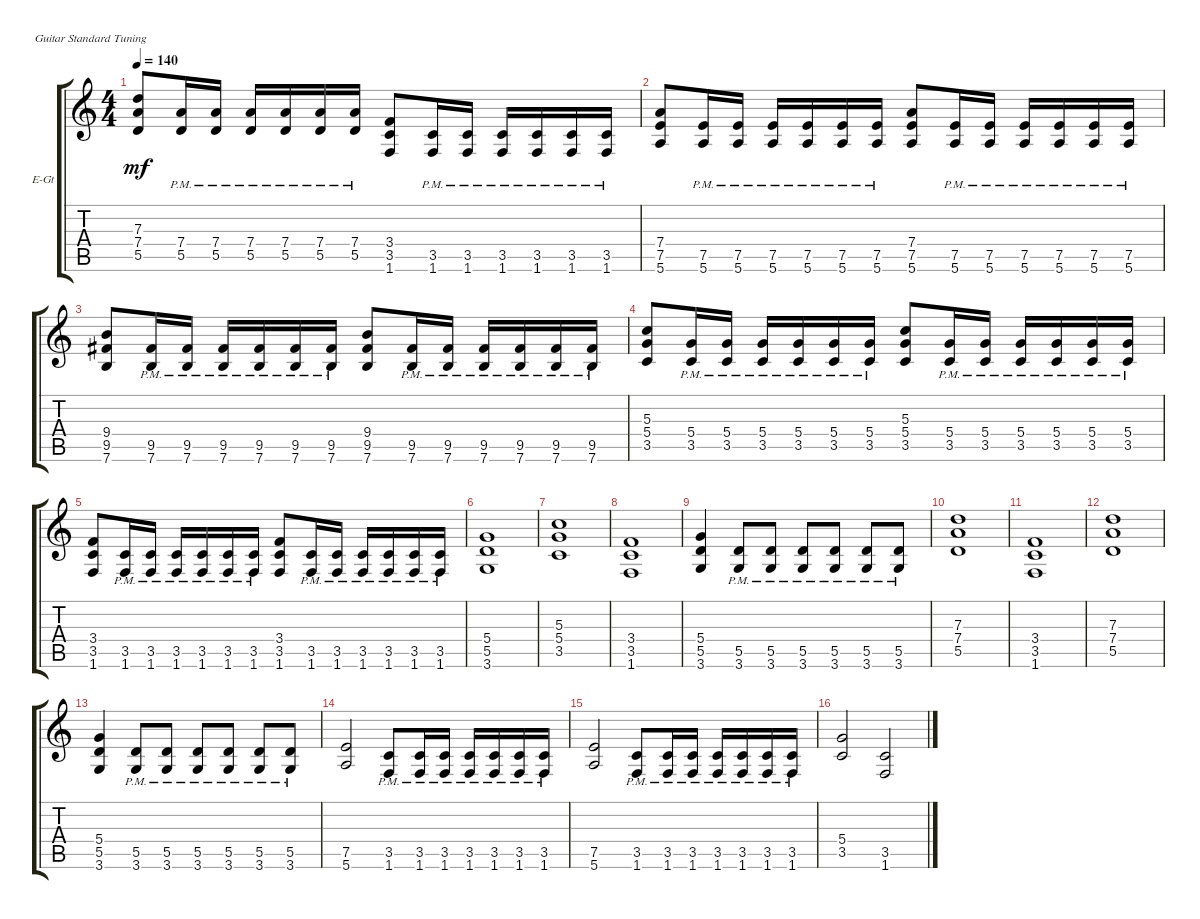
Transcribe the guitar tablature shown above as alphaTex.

\defaultSystemsLayout 4
\bracketExtendMode groupsimilarinstruments
\firstSystemTrackNameOrientation horizontal
\otherSystemsTrackNameOrientation horizontal
\track ("Jeff" "E-Gt") {instrument overdrivenguitar}
\staff {score tabs}
\tuning (E4 B3 G3 D3 A2 E2)
\ts (4 4)
\tempo 140
\clef g2
\scale
0.333333
\ks c
(5.5 7.4 7.3).8{dy mf} (5.5{pm} 7.4{pm}).16 (7.4{pm} 5.5{pm}).16 (5.5{pm} 7.4{pm}).16 (7.4{pm} 5.5{pm}).16 (5.5{pm} 7.4{pm}).16 (7.4{pm} 5.5{pm}).16 (1.6 3.5 3.4).8 (3.5{pm} 1.6{pm}).16 (1.6{pm} 3.5{pm}).16 (3.5{pm} 1.6{pm}).16 (1.6{pm} 3.5{pm}).16 (3.5{pm} 1.6{pm}).16 (1.6{pm} 3.5{pm}).16 |
\scale
0.333333 (5.6 7.5 7.4).8 (7.5{pm} 5.6{pm}).16 (5.6{pm} 7.5{pm}).16 (7.5{pm} 5.6{pm}).16 (5.6{pm} 7.5{pm}).16 (7.5{pm} 5.6{pm}).16 (5.6{pm} 7.5{pm}).16 (7.4 7.5 5.6).8 (5.6{pm} 7.5{pm}).16 (7.5{pm} 5.6{pm}).16 (5.6{pm} 7.5{pm}).16 (7.5{pm} 5.6{pm}).16 (5.6{pm} 7.5{pm}).16 (7.5{pm} 5.6{pm}).16 |
\scale
0.333333 (7.6 9.5 9.4).8 (7.6{pm} 9.5{pm}).16 (9.5{pm} 7.6{pm}).16 (7.6{pm} 9.5{pm}).16 (9.5{pm} 7.6{pm}).16 (7.6{pm} 9.5{pm}).16 (9.5{pm} 7.6{pm}).16 (9.5 7.6 9.4).8 (7.6{pm} 9.5{pm}).16 (9.5{pm} 7.6{pm}).16 (7.6{pm} 9.5{pm}).16 (9.5{pm} 7.6{pm}).16 (7.6{pm} 9.5{pm}).16 (9.5{pm} 7.6{pm}).16 |
\scale
0.333333 (3.5 5.4 5.3).8 (3.5{pm} 5.4{pm}).16 (5.4{pm} 3.5{pm}).16 (3.5{pm} 5.4{pm}).16 (5.4{pm} 3.5{pm}).16 (3.5{pm} 5.4{pm}).16 (5.4{pm} 3.5{pm}).16 (3.5 5.4 5.3).8 (5.4{pm} 3.5{pm}).16 (3.5{pm} 5.4{pm}).16 (5.4{pm} 3.5{pm}).16 (3.5{pm} 5.4{pm}).16 (5.4{pm} 3.5{pm}).16 (3.5{pm} 5.4{pm}).16 |
\scale
0.333333 (1.6 3.5 3.4).8 (3.5{pm} 1.6{pm}).16 (1.6{pm} 3.5{pm}).16 (3.5{pm} 1.6{pm}).16 (1.6{pm} 3.5{pm}).16 (3.5{pm} 1.6{pm}).16 (1.6{pm} 3.5{pm}).16 (1.6 3.5 3.4).8 (3.5{pm} 1.6{pm}).16 (1.6{pm} 3.5{pm}).16 (3.5{pm} 1.6{pm}).16 (1.6{pm} 3.5{pm}).16 (3.5{pm} 1.6{pm}).16 (1.6{pm} 3.5{pm}).16 |
\scale
0.333333 (3.6 5.5 5.4).1 |
\scale
0.333333 (3.5 5.4 5.3).1 |
\scale
0.333333 (1.6 3.5 3.4).1 |
\scale
0.333333 (3.6 5.5 5.4).4 (3.6{pm} 5.5{pm}).8 (3.6{pm} 5.5{pm}).8 (3.6{pm} 5.5{pm}).8 (3.6{pm} 5.5{pm}).8 (3.6{pm} 5.5{pm}).8 (3.6{pm} 5.5{pm}).8 |
\scale
0.333333 (5.5 7.4 7.3).1 |
\scale
0.333333 (1.6 3.5 3.4).1 |
\scale
0.333333 (5.5 7.4 7.3).1 |
\scale
0.333333 (3.6 5.5 5.4).4 (3.6{pm} 5.5{pm}).8 (5.5{pm} 3.6{pm}).8 (3.6{pm} 5.5{pm}).8 (5.5{pm} 3.6{pm}).8 (3.6{pm} 5.5{pm}).8 (3.6{pm} 5.5{pm}).8 |
\scale
0.333333 (5.6 7.5).2 (1.6{pm} 3.5{pm}).8 (1.6{pm} 3.5{pm}).16 (3.5{pm} 1.6{pm}).16 (1.6{pm} 3.5{pm}).16 (3.5{pm} 1.6{pm}).16 (1.6{pm} 3.5{pm}).16 (3.5{pm} 1.6{pm}).16 |
\scale
0.333333 (5.6 7.5).2 (1.6{pm} 3.5{pm}).8 (1.6{pm} 3.5{pm}).16 (3.5{pm} 1.6{pm}).16 (1.6{pm} 3.5{pm}).16 (3.5{pm} 1.6{pm}).16 (1.6{pm} 3.5{pm}).16 (3.5{pm} 1.6{pm}).16 |
\scale
0.333333 (3.5 5.4).2 (1.6 3.5).2
